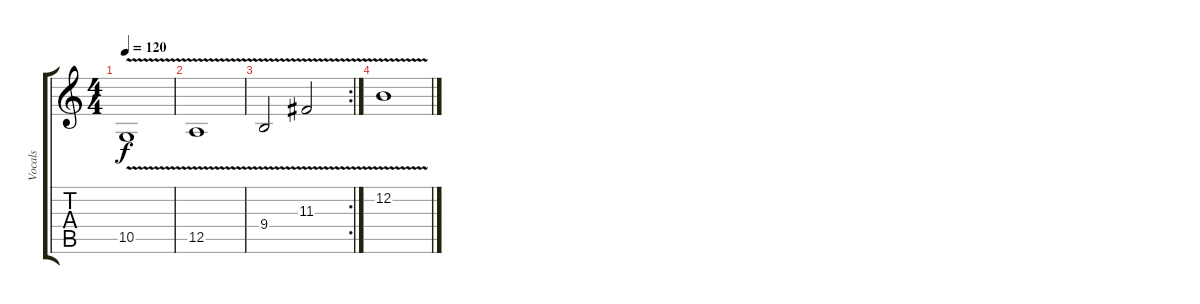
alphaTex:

\track ("Vocals" "Vocals") {instrument lead1square}
\staff {score tabs}
\tuning (E4 B3 G3 D3 A2 E2) {hide}
\ts (4 4)
\tempo 120
\clef g2
\ks c
10.5{v}.1{dy f} |
12.5{v}.1 |
\rc 2
9.4{v}.2 11.3{v}.2 |
12.2{v}.1
